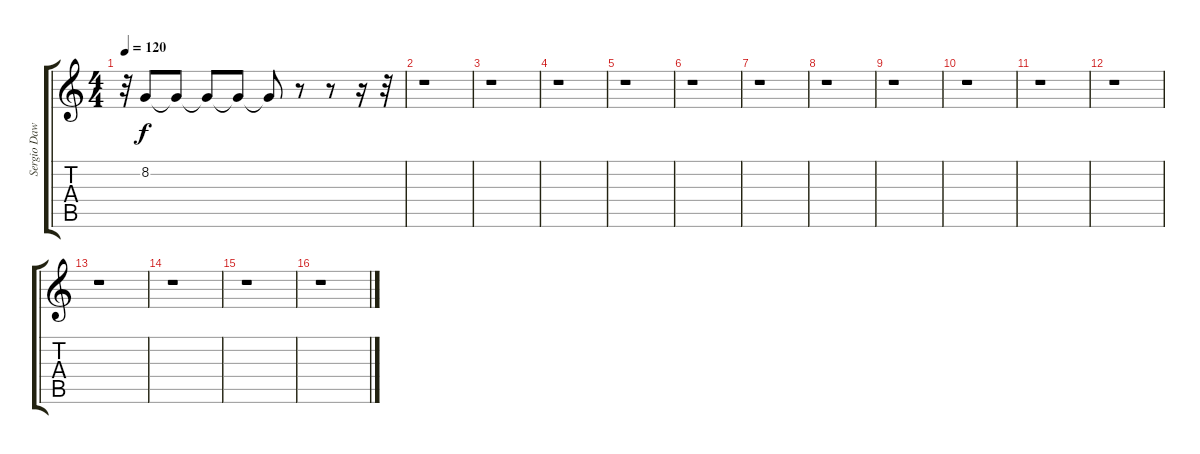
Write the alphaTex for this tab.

\track ("Sergio Dawi" "Sergio Daw") {instrument altosax}
\staff {score tabs}
\tuning (E4 B3 G3 D3 A2 E2) {hide}
\ts (4 4)
\tempo 120
\clef g2
\ks c
r.32{dy f} 8.2{t}.8 8.2{t}.8 8.2{t}.8 8.2{t}.8 8.2{t}.8 r.8 r.8 r.16 r.32 |
r.1 |
r.1 |
r.1 |
r.1 |
r.1 |
r.1 |
r.1 |
r.1 |
r.1 |
r.1 |
r.1 |
r.1 |
r.1 |
r.1 |
r.1
